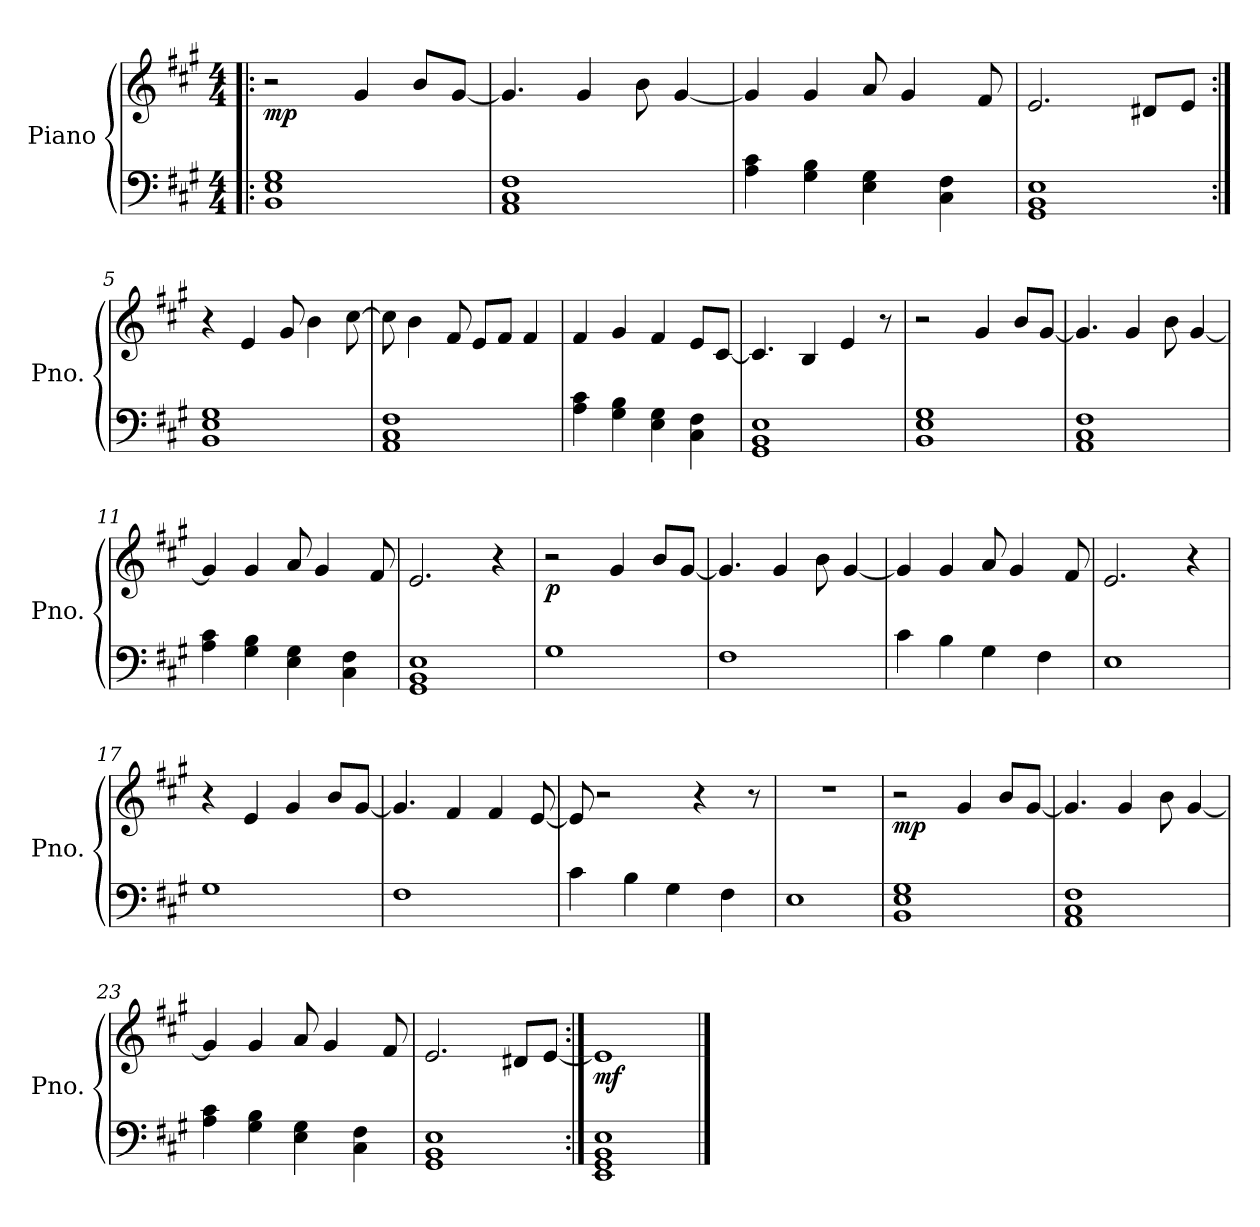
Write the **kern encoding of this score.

**kern	**kern	**dynam
*part1	*part1	*part1
*staff2	*staff1	*staff1/2
*I"Piano	*	*
*I'Pno.	*	*
*clefF4	*clefG2	*
*k[f#c#g#]	*k[f#c#g#]	*
*M4/4	*M4/4	*
*MM160	*MM160	*
=1!|:	=1!|:	=1!|:
!	!	!LO:DY:b
1BB 1E 1G#	2r	mp
.	4g#/	.
.	8b/L	.
.	[8g#/J	.
=2	=2	=2
1AA 1C# 1F#	4.g#/]	.
.	4g#/	.
.	8b\	.
.	[4g#/	.
=3	=3	=3
4A\ 4c#\	4g#/]	.
4G#\ 4B\	4g#/	.
4E\ 4G#\	8a/	.
.	4g#/	.
4C#\ 4F#\	.	.
.	8f#/	.
=4	=4	=4
1GG# 1BB 1E	2.e/	.
.	8d#X/L	.
.	8e/J	.
!!LO:LB:g=z
=5:|!	=5:|!	=5:|!
1BB 1E 1G#	4r	.
.	4e/	.
.	8g#/	.
.	4b\	.
.	[8cc#\	.
=6	=6	=6
1AA 1C# 1F#	8cc#\]	.
.	4b\	.
.	8f#/	.
.	8e/L	.
.	8f#/J	.
.	4f#/	.
=7	=7	=7
4A\ 4c#\	4f#/	.
4G#\ 4B\	4g#/	.
4E\ 4G#\	4f#/	.
4C#\ 4F#\	8e/L	.
.	[8c#/J	.
=8	=8	=8
1GG# 1BB 1E	4.c#/]	.
.	4B/	.
.	4e/	.
.	8r	.
!!LO:LB:g=z
=9	=9	=9
1BB 1E 1G#	2r	.
.	4g#/	.
.	8b/L	.
.	[8g#/J	.
=10	=10	=10
1AA 1C# 1F#	4.g#/]	.
.	4g#/	.
.	8b\	.
.	[4g#/	.
=11	=11	=11
4A\ 4c#\	4g#/]	.
4G#\ 4B\	4g#/	.
4E\ 4G#\	8a/	.
.	4g#/	.
4C#\ 4F#\	.	.
.	8f#/	.
=12	=12	=12
1GG# 1BB 1E	2.e/	.
.	4r	.
!!LO:LB:g=z
=13	=13	=13
*	*MM152	*
!	!	!LO:DY:b
1G#	2r	p
.	4g#/	.
.	8b/L	.
.	[8g#/J	.
=14	=14	=14
1F#	4.g#/]	.
.	4g#/	.
.	8b\	.
.	[4g#/	.
=15	=15	=15
4c#\	4g#/]	.
4B\	4g#/	.
4G#\	8a/	.
.	4g#/	.
4F#\	.	.
.	8f#/	.
=16	=16	=16
1E	2.e/	.
.	4r	.
!!LO:LB:g=z
=17	=17	=17
1G#	4r	.
.	4e/	.
.	4g#/	.
.	8b/L	.
.	[8g#/J	.
=18	=18	=18
1F#	4.g#/]	.
.	4f#/	.
.	4f#/	.
.	[8e/	.
=19	=19	=19
4c#\	8e/]	.
.	2r	.
4B\	.	.
4G#\	.	.
.	4r	.
4F#\	.	.
.	8r	.
=20	=20	=20
1E	1r	.
!!LO:PB:g=z
=21	=21	=21
*	*MM160	*
!	!	!LO:DY:b
1BB 1E 1G#	2r	mp
.	4g#/	.
.	8b/L	.
.	[8g#/J	.
=22	=22	=22
1AA 1C# 1F#	4.g#/]	.
.	4g#/	.
.	8b\	.
.	[4g#/	.
=23	=23	=23
4A\ 4c#\	4g#/]	.
4G#\ 4B\	4g#/	.
4E\ 4G#\	8a/	.
.	4g#/	.
4C#\ 4F#\	.	.
.	8f#/	.
=24	=24	=24
1GG# 1BB 1E	2.e/	.
.	8d#X/L	.
.	[8e/J	.
!!LO:LB:g=z
=25:|!	=25:|!	=25:|!
!	!	!LO:DY:b
1EE 1GG# 1BB 1E	1e]	mf
==	==	==
*-	*-	*-
